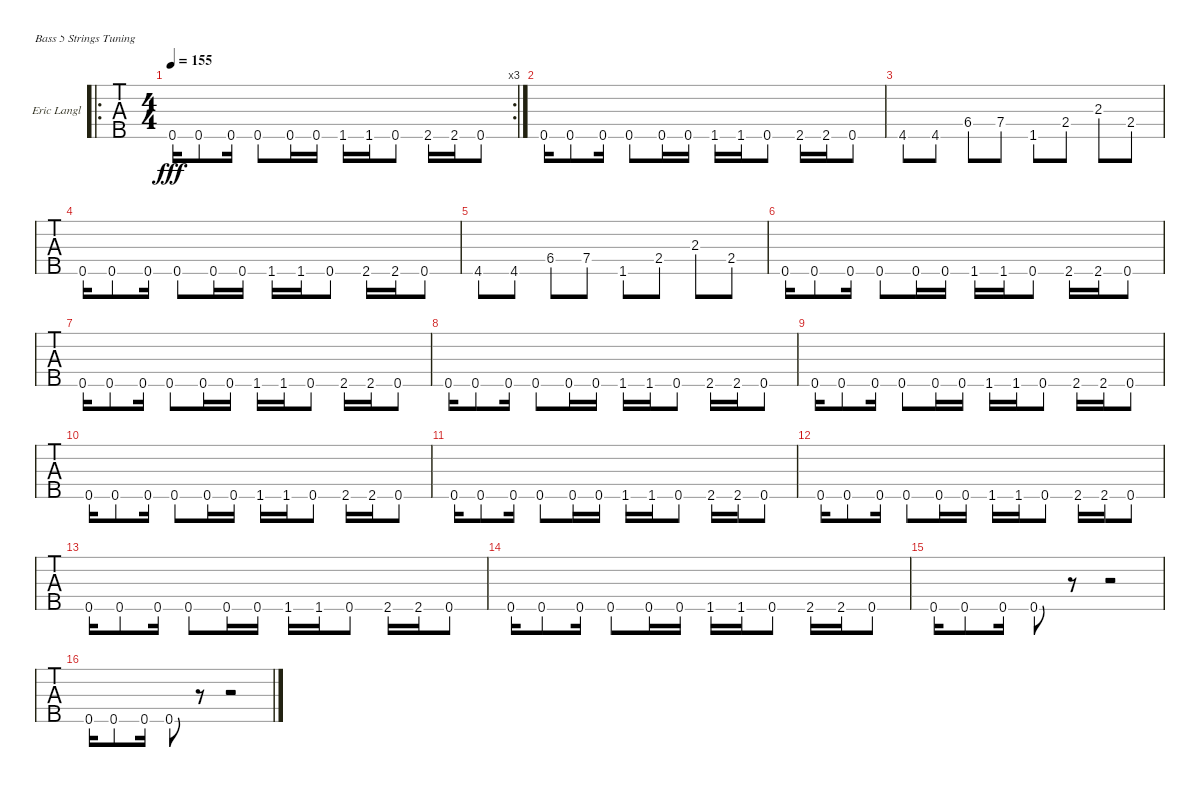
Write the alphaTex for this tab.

\bracketExtendMode groupsimilarinstruments
\firstSystemTrackNameOrientation horizontal
\otherSystemsTrackNameOrientation horizontal
\track ("Eric Langlois" "Eric Langl") {instrument electricbassfinger}
\staff {tabs}
\tuning (G2 D2 A1 E1 B0)
\ro
\rc 3
\ts (4 4)
\tempo 155
\clef f4
\ks c
0.5.16{dy fff} 0.5.8 0.5.16 0.5.8 0.5.16 0.5.16 1.5.16 1.5.16 0.5.8 2.5.16 2.5.16 0.5.8 |
0.5.16 0.5.8 0.5.16 0.5.8 0.5.16 0.5.16 1.5.16 1.5.16 0.5.8 2.5.16 2.5.16 0.5.8 |
4.5.8 4.5.8 6.4.8 7.4.8 1.5.8 2.4.8 2.3.8 2.4.8 |
0.5.16 0.5.8 0.5.16 0.5.8 0.5.16 0.5.16 1.5.16 1.5.16 0.5.8 2.5.16 2.5.16 0.5.8 |
4.5.8 4.5.8 6.4.8 7.4.8 1.5.8 2.4.8 2.3.8 2.4.8 |
0.5.16 0.5.8 0.5.16 0.5.8 0.5.16 0.5.16 1.5.16 1.5.16 0.5.8 2.5.16 2.5.16 0.5.8 |
0.5.16 0.5.8 0.5.16 0.5.8 0.5.16 0.5.16 1.5.16 1.5.16 0.5.8 2.5.16 2.5.16 0.5.8 |
0.5.16 0.5.8 0.5.16 0.5.8 0.5.16 0.5.16 1.5.16 1.5.16 0.5.8 2.5.16 2.5.16 0.5.8 |
0.5.16 0.5.8 0.5.16 0.5.8 0.5.16 0.5.16 1.5.16 1.5.16 0.5.8 2.5.16 2.5.16 0.5.8 |
0.5.16 0.5.8 0.5.16 0.5.8 0.5.16 0.5.16 1.5.16 1.5.16 0.5.8 2.5.16 2.5.16 0.5.8 |
0.5.16 0.5.8 0.5.16 0.5.8 0.5.16 0.5.16 1.5.16 1.5.16 0.5.8 2.5.16 2.5.16 0.5.8 |
0.5.16 0.5.8 0.5.16 0.5.8 0.5.16 0.5.16 1.5.16 1.5.16 0.5.8 2.5.16 2.5.16 0.5.8 |
0.5.16 0.5.8 0.5.16 0.5.8 0.5.16 0.5.16 1.5.16 1.5.16 0.5.8 2.5.16 2.5.16 0.5.8 |
0.5.16 0.5.8 0.5.16 0.5.8 0.5.16 0.5.16 1.5.16 1.5.16 0.5.8 2.5.16 2.5.16 0.5.8 |
0.5.16 0.5.8 0.5.16 0.5.8 r.8 r.2 |
0.5.16 0.5.8 0.5.16 0.5.8 r.8 r.2
